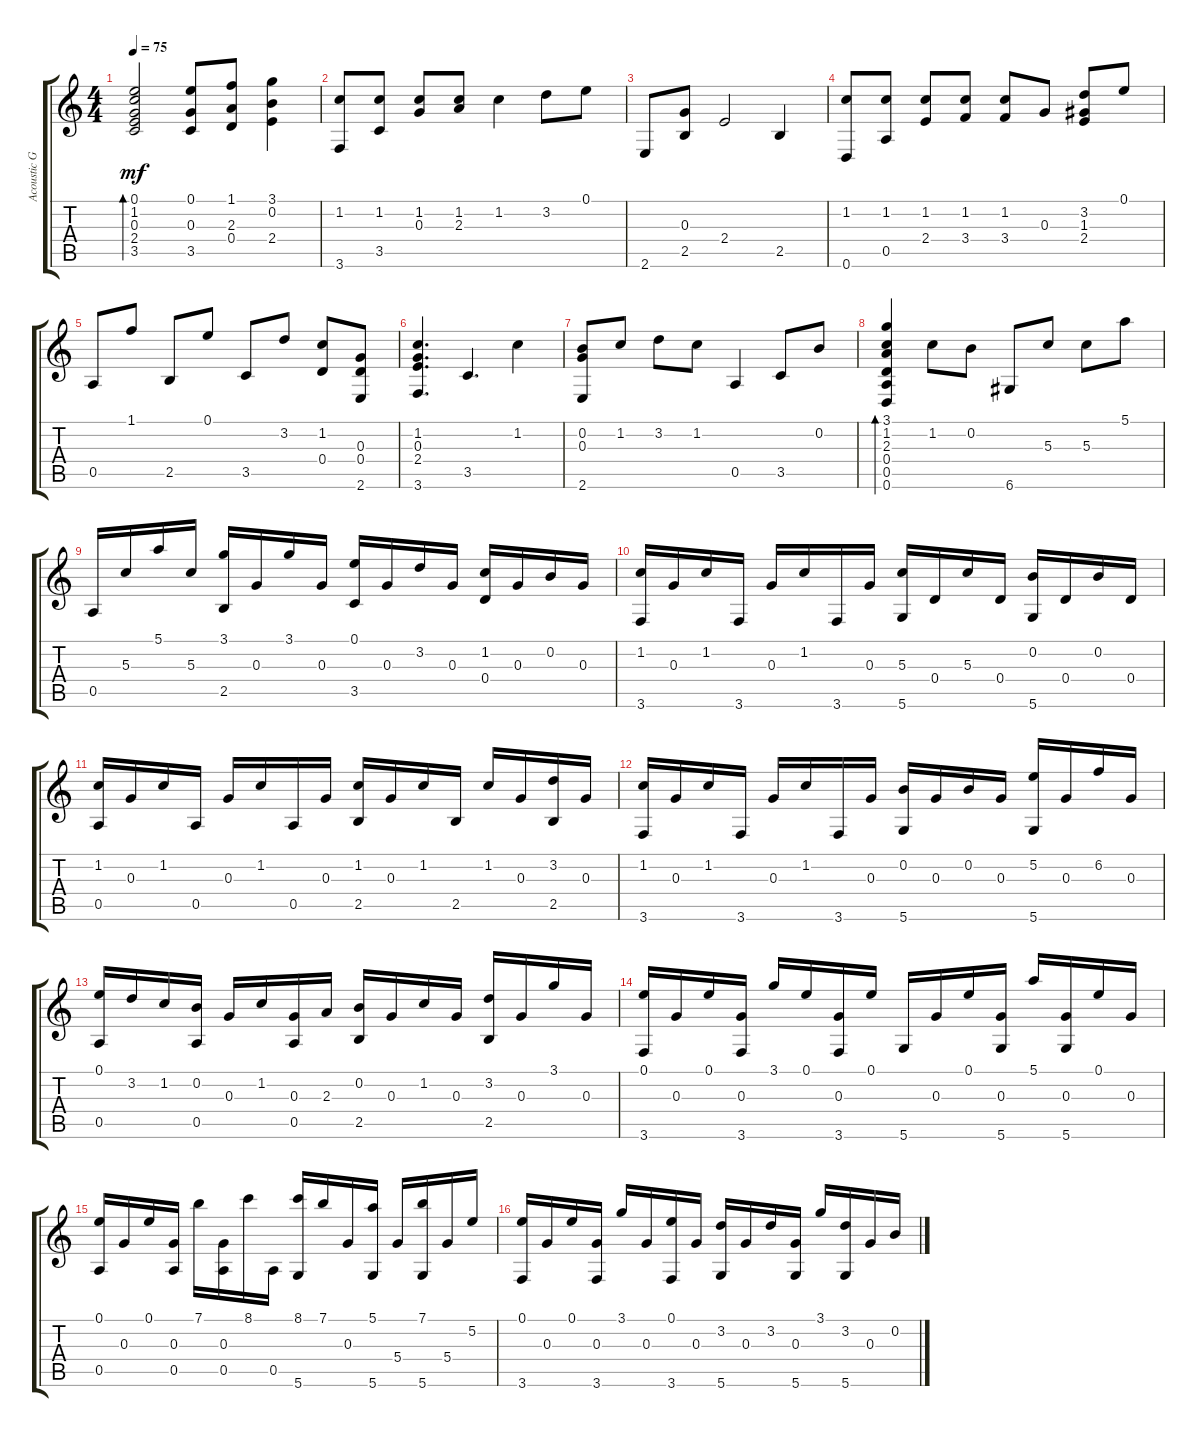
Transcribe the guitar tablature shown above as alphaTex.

\track ("Acoustic Guitar (steel)" "Acoustic G") {instrument acousticguitarnylon}
\staff {score tabs}
\tuning (E4 B3 G3 D3 A2 D2) {hide}
\ts (4 4)
\tempo 75
\clef g2
\ks c
(0.1 1.2 0.3 2.4 3.5).2{bd 240 dy mf} (0.1 0.3 3.5).8 (1.1 2.3 0.4).8 (3.1 0.2 2.4).4 |
(1.2 3.6).8 (1.2 3.5).8 (1.2 0.3).8 (1.2 2.3).8 1.2.4 3.2.8 0.1.8 |
2.6.8 (0.3 2.5).8 2.4.2 2.5.4 |
(1.2 0.6).8 (1.2 0.5).8 (1.2 2.4).8 (1.2 3.4).8 (1.2 3.4).8 0.3.8 (3.2 1.3 2.4).8 0.1.8 |
0.5.8 1.1.8 2.5.8 0.1.8 3.5.8 3.2.8 (1.2 0.4).8 (0.3 0.4 2.6).8 |
(1.2 0.3 2.4 3.6).4{d} 3.5.4{d} 1.2.4 |
(0.2 0.3 2.6).8 1.2.8 3.2.8 1.2.8 0.5.4 3.5.8 0.2.8 |
(3.1 1.2 2.3 0.4 0.5 0.6).4{bd 120} 1.2.8 0.2.8 6.6.8 5.3.8 5.3.8 5.1.8 |
0.5.16 5.3.16 5.1.16 5.3.16 (3.1 2.5).16 0.3.16 3.1.16 0.3.16 (0.1 3.5).16 0.3.16 3.2.16 0.3.16 (1.2 0.4).16 0.3.16 0.2.16 0.3.16 |
(1.2 3.6).16 0.3.16 1.2.16 3.6.16 0.3.16 1.2.16 3.6.16 0.3.16 (5.3 5.6).16 0.4.16 5.3.16 0.4.16 (0.2 5.6).16 0.4.16 0.2.16 0.4.16 |
(1.2 0.5).16 0.3.16 1.2.16 0.5.16 0.3.16 1.2.16 0.5.16 0.3.16 (1.2 2.5).16 0.3.16 1.2.16 2.5.16 1.2.16 0.3.16 (3.2 2.5).16 0.3.16 |
(1.2 3.6).16 0.3.16 1.2.16 3.6.16 0.3.16 1.2.16 3.6.16 0.3.16 (0.2 5.6).16 0.3.16 0.2.16 0.3.16 (5.2 5.6).16 0.3.16 6.2.16 0.3.16 |
(0.1 0.5).16 3.2.16 1.2.16 (0.2 0.5).16 0.3.16 1.2.16 (0.3 0.5).16 2.3.16 (0.2 2.5).16 0.3.16 1.2.16 0.3.16 (3.2 2.5).16 0.3.16 3.1.16 0.3.16 |
(0.1 3.6).16 0.3.16 0.1.16 (0.3 3.6).16 3.1.16 0.1.16 (0.3 3.6).16 0.1.16 5.6.16 0.3.16 0.1.16 (0.3 5.6).16 5.1.16 (0.3 5.6).16 0.1.16 0.3.16 |
(0.1 0.5).16 0.3.16 0.1.16 (0.3 0.5).16 7.1.16 (0.3 0.5).16 8.1.16 0.5.16 (8.1 5.6).16 7.1.16 0.3.16 (5.1 5.6).16 5.4.16 (7.1 5.6).16 5.4.16 5.2.16 |
(0.1 3.6).16 0.3.16 0.1.16 (0.3 3.6).16 3.1.16 0.3.16 (0.1 3.6).16 0.3.16 (3.2 5.6).16 0.3.16 3.2.16 (0.3 5.6).16 3.1.16 (3.2 5.6).16 0.3.16 0.2.16
